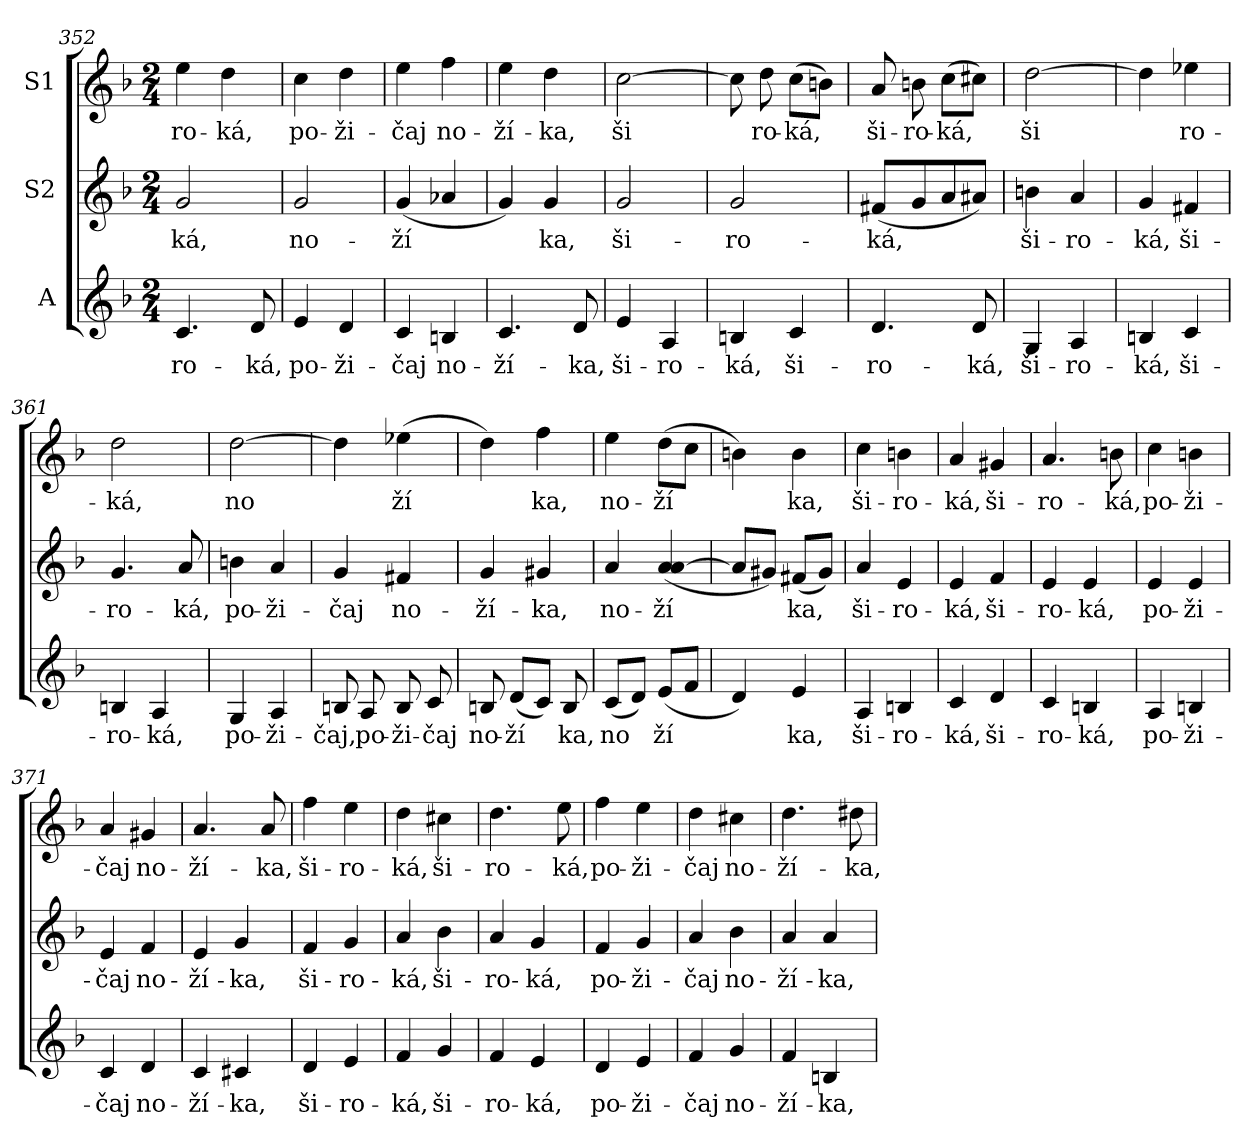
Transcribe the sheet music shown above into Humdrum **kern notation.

**kern	**text	**kern	**text	**kern	**text
*part3	*part3	*part2	*part2	*part1	*part1
*staff3	*staff3	*staff2	*staff2	*staff1	*staff1
*I"A	*	*I"S2	*	*I"S1	*
*clefG2	*	*clefG2	*	*clefG2	*
*k[b-]	*	*k[b-]	*	*k[b-]	*
*F:	*	*F:	*	*F:	*
*M2/4	*	*M2/4	*	*M2/4	*
=352	=352	=352	=352	=352	=352
!	!LO:LY:b:rj	!	!LO:LY:b:rj	!	!LO:LY:b:rj
4.c/	-ro-	2g/	-ká,	4ee\	-ro-
!	!	!	!	!	!LO:LY:b:rj
.	.	.	.	4dd\	-ká,
!	!LO:LY:b:rj	!	!	!	!
8d/	-ká,	.	.	.	.
=353	=353	=353	=353	=353	=353
!	!LO:LY:b:rj	!	!LO:LY:b:rj	!	!LO:LY:b:rj
4e/	po-	2g/	no-	4cc\	po-
!	!LO:LY:b:rj	!	!	!	!LO:LY:b:rj
4d/	-ži-	.	.	4dd\	-ži-
=354	=354	=354	=354	=354	=354
!	!LO:LY:b:rj	!	!LO:LY:b:rj	!	!LO:LY:b:rj
4c/	-čaj	(<4g/	-ží-	4ee\	-čaj
!	!LO:LY:b:rj	!	!LO:LY:b:rj	!	!LO:LY:b:rj
4Bn/	no-	4a-X/	-	4ff\	no-
=355	=355	=355	=355	=355	=355
!	!LO:LY:b:rj	!	!LO:LY:b:rj	!	!LO:LY:b:rj
4.c/	-ží-	4g/)	-	4ee\	-ží-
!	!	!	!LO:LY:b:rj	!	!LO:LY:b:rj
.	.	4g/	-ka,	4dd\	-ka,
!	!LO:LY:b:rj	!	!	!	!
8d/	-ka,	.	.	.	.
=356	=356	=356	=356	=356	=356
!	!LO:LY:b:rj	!	!LO:LY:b:rj	!	!LO:LY:b:rj
4e/	ši-	2g/	ši-	[>2cc\	ši-
!	!LO:LY:b:rj	!	!	!	!
4A/	-ro-	.	.	.	.
=357	=357	=357	=357	=357	=357
!	!LO:LY:b:rj	!	!LO:LY:b:rj	!	!LO:LY:b:rj
4Bn/	-ká,	2g/	-ro-	8cc\]	--
!	!	!	!	!	!LO:LY:b:rj
.	.	.	.	8dd\	-ro-
!	!LO:LY:b:rj	!	!	!	!LO:LY:b:rj
4c/	ši-	.	.	(>8cc\L	-ká,
!	!	!	!	!	!LO:LY:b:rj
.	.	.	.	8bn\J)	.
=358	=358	=358	=358	=358	=358
!	!LO:LY:b:rj	!	!LO:LY:b:rj	!	!LO:LY:b:rj
4.d/	-ro-	(<8f#X/L	-ká,	8a/	ši-
!	!	!	!LO:LY:b:rj	!	!LO:LY:b:rj
.	.	8g/	.	8bn\	-ro-
!	!	!	!LO:LY:b:rj	!	!LO:LY:b:rj
.	.	8a/	.	(>8cc\L	-ká,
!	!LO:LY:b:rj	!	!LO:LY:b:rj	!	!LO:LY:b:rj
8d/	-ká,	8a#X/J)	.	8cc#X\J)	.
!!LO:LB:g=z
=359	=359	=359	=359	=359	=359
!	!LO:LY:b:rj	!	!LO:LY:b:rj	!	!LO:LY:b:rj
4G/	ši-	4bn\	ši-	[>2dd\	ši-
!	!LO:LY:b:rj	!	!LO:LY:b:rj	!	!
4A/	-ro-	4a/	-ro-	.	.
=360	=360	=360	=360	=360	=360
!	!LO:LY:b:rj	!	!LO:LY:b:rj	!	!LO:LY:b:rj
4Bn/	-ká,	4g/	-ká,	4dd\]	--
!	!LO:LY:b:rj	!	!LO:LY:b:rj	!	!LO:LY:b:rj
4c/	ši-	4f#X/	ši-	4ee-X\	-ro-
=361	=361	=361	=361	=361	=361
!	!LO:LY:b:rj	!	!LO:LY:b:rj	!	!LO:LY:b:rj
4Bn/	-ro-	4.g/	-ro-	2dd\	-ká,
!	!LO:LY:b:rj	!	!	!	!
4A/	-ká,	.	.	.	.
!	!	!	!LO:LY:b:rj	!	!
.	.	8a/	-ká,	.	.
=362	=362	=362	=362	=362	=362
!	!LO:LY:b:rj	!	!LO:LY:b:rj	!	!LO:LY:b:rj
4G/	po-	4bn\	po-	[>2dd\	no-
!	!LO:LY:b:rj	!	!LO:LY:b:rj	!	!
4A/	-ži-	4a/	-ži-	.	.
=363	=363	=363	=363	=363	=363
!	!LO:LY:b:rj	!	!LO:LY:b:rj	!	!LO:LY:b:rj
8Bn/	-čaj,	4g/	-čaj	4dd\]	--
!	!LO:LY:b:rj	!	!	!	!
8A/	po-	.	.	.	.
!	!LO:LY:b:rj	!	!LO:LY:b:rj	!	!LO:LY:b:rj
8B/	-ži-	4f#X/	no-	(>4ee-X\	-ží-
!	!LO:LY:b:rj	!	!	!	!
8c/	-čaj	.	.	.	.
=364	=364	=364	=364	=364	=364
!	!LO:LY:b:rj	!	!LO:LY:b:rj	!	!LO:LY:b:rj
8Bn/	no-	4g/	-ží-	4dd\)	--
!	!LO:LY:b:rj	!	!	!	!
(<8d/L	-ží-	.	.	.	.
!	!LO:LY:b:rj	!	!LO:LY:b:rj	!	!LO:LY:b:rj
8c/J)	--	4g#X/	-ka,	4ff\	-ka,
!	!LO:LY:b:rj	!	!	!	!
8B/	-ka,	.	.	.	.
=365	=365	=365	=365	=365	=365
!	!LO:LY:b:rj	!	!LO:LY:b:rj	!	!LO:LY:b:rj
(<8c/L	no-	4a/	no-	4ee\	no-
!	!LO:LY:b:rj	!	!	!	!
8d/J)	--	.	.	.	.
!	!LO:LY:b:rj	!	!LO:LY:b:rj	!	!LO:LY:b:rj
(<8e/L	-ží-	(<4a/ [<4a/	-ží-	(>8dd\L	-ží-
!	!LO:LY:b:rj	!	!	!	!LO:LY:b:rj
8f/J	-	.	.	8cc\J	-
=366	=366	=366	=366	=366	=366
!	!LO:LY:b:rj	!	!LO:LY:b:rj	!	!LO:LY:b:rj
4d/)	-	8a/L]	--	4bn\)	-
!	!	!	!LO:LY:b:rj	!	!
.	.	8g#X/J)	--	.	.
!	!LO:LY:b:rj	!	!LO:LY:b:rj	!	!LO:LY:b:rj
4e/	-ka,	(<8f#X/L	-ka,	4b\	-ka,
!	!	!	!LO:LY:b:rj	!	!
.	.	8g#/J)	.	.	.
!!LO:PB:g=z
=367	=367	=367	=367	=367	=367
!	!LO:LY:b:rj	!	!LO:LY:b:rj	!	!LO:LY:a:rj
4A/	ši-	4a/	ši-	4cc\	ši-
!	!LO:LY:b:rj	!	!LO:LY:b:rj	!	!LO:LY:a:rj
4Bn/	-ro-	4e/	-ro-	4bn\	-ro-
=368	=368	=368	=368	=368	=368
!	!LO:LY:b:rj	!	!LO:LY:b:rj	!	!LO:LY:a:rj
4c/	-ká,	4e/	-ká,	4a/	-ká,
!	!LO:LY:b:rj	!	!LO:LY:b:rj	!	!LO:LY:a:rj
4d/	ši-	4f/	ši-	4g#X/	ši-
=369	=369	=369	=369	=369	=369
!	!LO:LY:b:rj	!	!LO:LY:b:rj	!	!LO:LY:a:rj
4c/	-ro-	4e/	-ro-	4.a/	-ro-
!	!LO:LY:b:rj	!	!LO:LY:b:rj	!	!
4Bn/	-ká,	4e/	-ká,	.	.
!	!	!	!	!	!LO:LY:a:rj
.	.	.	.	8bn\	-ká,
=370	=370	=370	=370	=370	=370
!	!LO:LY:b:rj	!	!LO:LY:b:rj	!	!LO:LY:a:rj
4A/	po-	4e/	po-	4cc\	po-
!	!LO:LY:b:rj	!	!LO:LY:b:rj	!	!LO:LY:a:rj
4Bn/	-ži-	4e/	-ži-	4bn\	-ži-
=371	=371	=371	=371	=371	=371
!	!LO:LY:b:rj	!	!LO:LY:b:rj	!	!LO:LY:a:rj
4c/	-čaj	4e/	-čaj	4a/	-čaj
!	!LO:LY:b:rj	!	!LO:LY:b:rj	!	!LO:LY:a:rj
4d/	no-	4f/	no-	4g#X/	no-
=372	=372	=372	=372	=372	=372
!	!LO:LY:b:rj	!	!LO:LY:b:rj	!	!LO:LY:a:rj
4c/	-ží-	4e/	-ží-	4.a/	-ží-
!	!LO:LY:b:rj	!	!LO:LY:b:rj	!	!
4c#X/	-ka,	4g/	-ka,	.	.
!	!	!	!	!	!LO:LY:a:rj
.	.	.	.	8a/	-ka,
=373	=373	=373	=373	=373	=373
!	!LO:LY:b:rj	!	!LO:LY:b:rj	!	!LO:LY:a:rj
4d/	ši-	4f/	ši-	4ff\	ši-
!	!LO:LY:b:rj	!	!LO:LY:b:rj	!	!LO:LY:a:rj
4e/	-ro-	4g/	-ro-	4ee\	-ro-
=374	=374	=374	=374	=374	=374
!	!LO:LY:b:rj	!	!LO:LY:b:rj	!	!LO:LY:a:rj
4f/	-ká,	4a/	-ká,	4dd\	-ká,
!	!LO:LY:b:rj	!	!LO:LY:b:rj	!	!LO:LY:a:rj
4g/	ši-	4b-\	ši-	4cc#X\	ši-
=375	=375	=375	=375	=375	=375
!	!LO:LY:b:rj	!	!LO:LY:b:rj	!	!LO:LY:a:rj
4f/	-ro-	4a/	-ro-	4.dd\	-ro-
!	!LO:LY:b:rj	!	!LO:LY:b:rj	!	!
4e/	-ká,	4g/	-ká,	.	.
!	!	!	!	!	!LO:LY:a:rj
.	.	.	.	8ee\	-ká,
=376	=376	=376	=376	=376	=376
!	!LO:LY:b:rj	!	!LO:LY:b:rj	!	!LO:LY:a:rj
4d/	po-	4f/	po-	4ff\	po-
!	!LO:LY:b:rj	!	!LO:LY:b:rj	!	!LO:LY:a:rj
4e/	-ži-	4g/	-ži-	4ee\	-ži-
=377	=377	=377	=377	=377	=377
!	!LO:LY:b:rj	!	!LO:LY:b:rj	!	!LO:LY:a:rj
4f/	-čaj	4a/	-čaj	4dd\	-čaj
!	!LO:LY:b:rj	!	!LO:LY:b:rj	!	!LO:LY:a:rj
4g/	no-	4b-\	no-	4cc#X\	no-
!!LO:LB:g=z
=378	=378	=378	=378	=378	=378
!	!LO:LY:b:rj	!	!LO:LY:b:rj	!	!LO:LY:b:rj
4f/	-ží-	4a/	-ží-	4.dd\	-ží-
!	!LO:LY:b:rj	!	!LO:LY:b:rj	!	!
4Bn/	-ka,	4a/	-ka,	.	.
!	!	!	!	!	!LO:LY:b:rj
.	.	.	.	8dd#X\	-ka,
=	=	=	=	=	=
*-	*-	*-	*-	*-	*-
